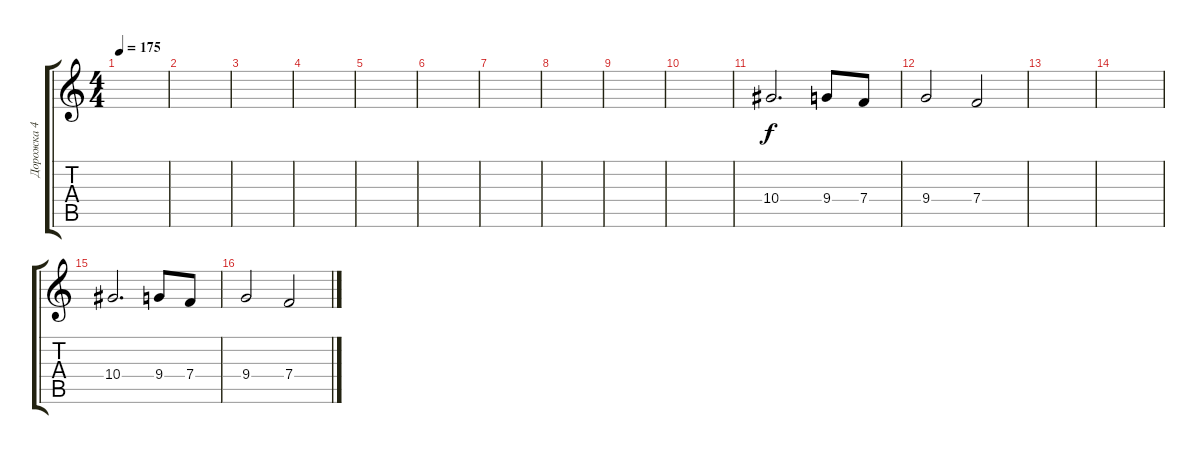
\track ("Дорожка 4" "Дорожка 4") {instrument distortionguitar}
\staff {score tabs}
\tuning (C4 G3 Eb3 Bb2 F2 C2) {hide}
\ts (4 4)
\tempo 175
\clef g2
\ks c
|
|
|
|
|
|
|
|
|
|
10.4.2{d} 9.4.8 7.4.8 |
9.4.2 7.4.2 |
|
|
10.4.2{d} 9.4.8 7.4.8 |
9.4.2 7.4.2
